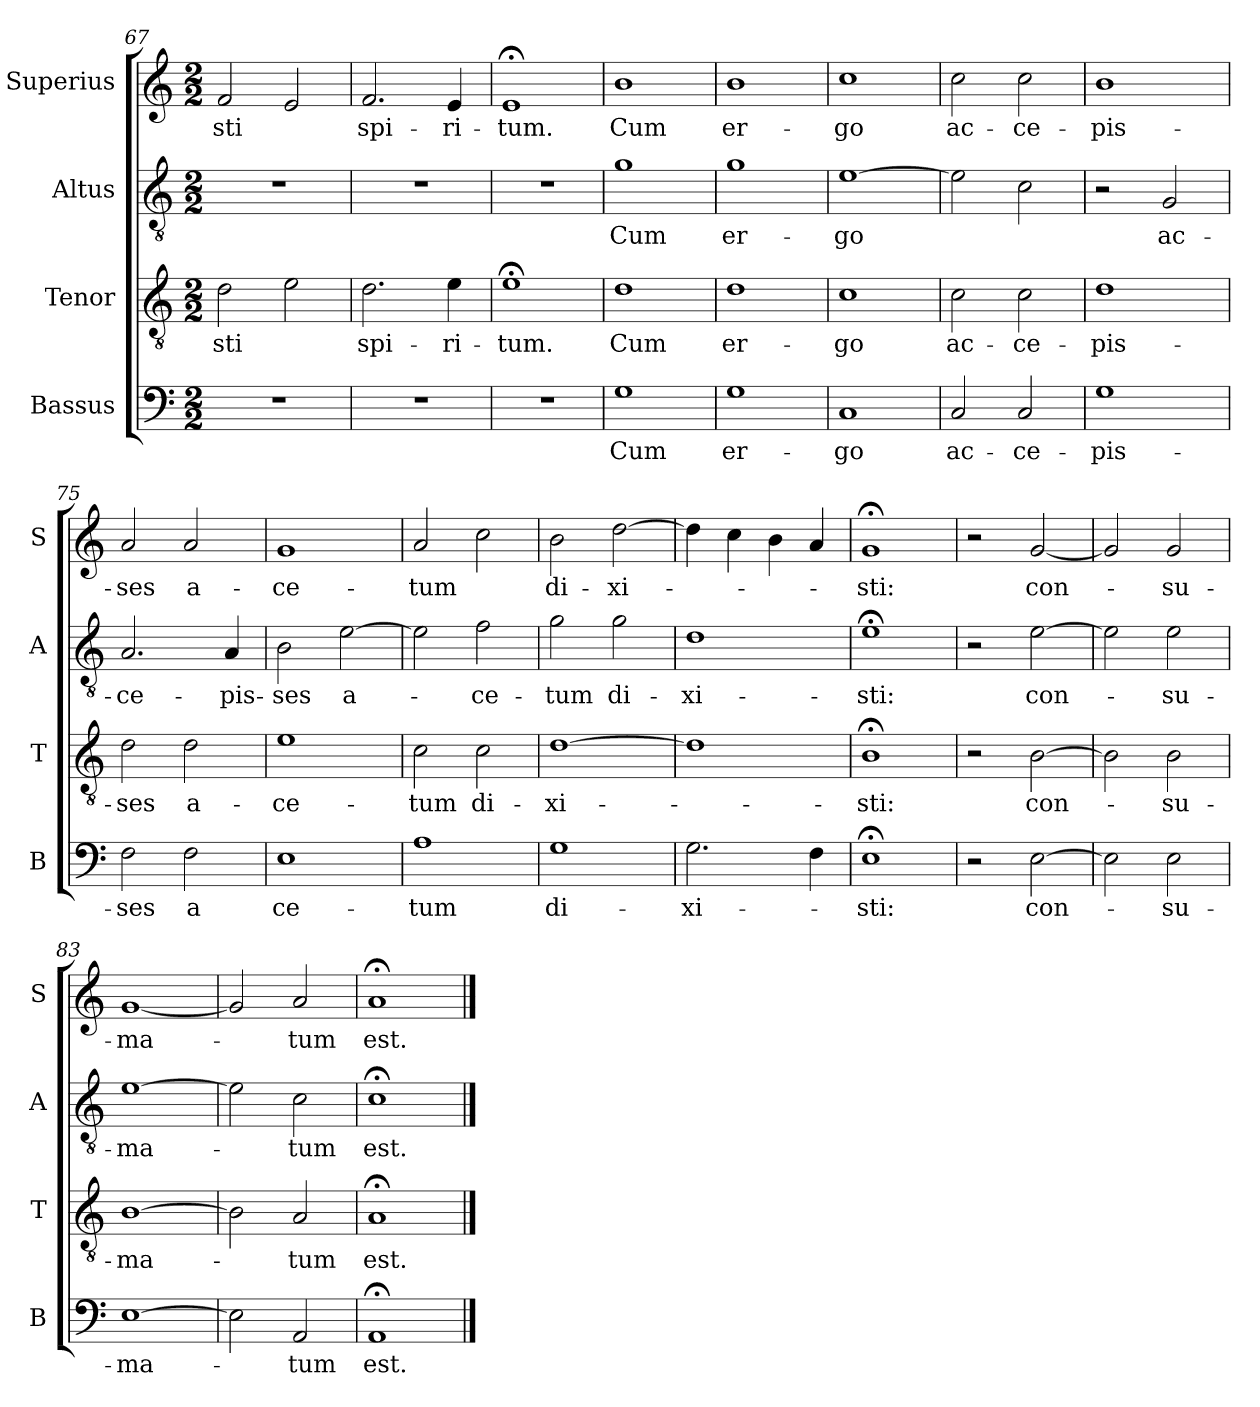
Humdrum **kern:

**kern	**text	**kern	**text	**kern	**text	**kern	**text
*part4	*part4	*part3	*part3	*part2	*part2	*part1	*part1
*staff4	*staff4	*staff3	*staff3	*staff2	*staff2	*staff1	*staff1
*I"Bassus	*	*I"Tenor	*	*I"Altus	*	*I"Superius	*
*I'B	*	*I'T	*	*I'A	*	*I'S	*
*clefF4	*	*clefGv2	*	*clefGv2	*	*clefG2	*
*k[]	*	*k[]	*	*k[]	*	*k[]	*
*M2/2	*	*M2/2	*	*M2/2	*	*M2/2	*
=67	=67	=67	=67	=67	=67	=67	=67
1r	.	2d	-sti	1r	.	2f	-sti
.	.	2e	.	.	.	2e	.
=68	=68	=68	=68	=68	=68	=68	=68
1r	.	2.d	spi-	1r	.	2.f	spi-
.	.	4e	-ri-	.	.	4e	-ri-
=69	=69	=69	=69	=69	=69	=69	=69
1r	.	1e;<	-tum.	1r	.	1e;<	-tum.
=70	=70	=70	=70	=70	=70	=70	=70
1G	Cum	1d	Cum	1g	Cum	1b	Cum
=71	=71	=71	=71	=71	=71	=71	=71
1G	er-	1d	er-	1g	er-	1b	er-
=72	=72	=72	=72	=72	=72	=72	=72
1C	-go	1c	-go	[1e	-go	1cc	-go
=73	=73	=73	=73	=73	=73	=73	=73
2C	ac-	2c	ac-	2e]	.	2cc	ac-
2C	-ce-	2c	-ce-	2c	.	2cc	-ce-
=74	=74	=74	=74	=74	=74	=74	=74
1G	-pis-	1d	-pis-	2r	.	1b	-pis-
.	.	.	.	2G	ac-	.	.
=75	=75	=75	=75	=75	=75	=75	=75
2F	-ses	2d	-ses	2.A	-ce-	2a	-ses
2F	a	2d	a-	.	.	2a	a-
.	.	.	.	4A	-pis-	.	.
=76	=76	=76	=76	=76	=76	=76	=76
1E	ce-	1e	-ce-	2B	-ses	1g	-ce-
.	.	.	.	[2e	a-	.	.
=77	=77	=77	=77	=77	=77	=77	=77
1A	-tum	2c	-tum	2e]	.	2a	-tum
.	.	2c	di-	2f	-ce-	2cc	.
=78	=78	=78	=78	=78	=78	=78	=78
1G	di-	[1d	-xi-	2g	-tum	2b	di-
.	.	.	.	2g	di-	[2dd	-xi-
=79	=79	=79	=79	=79	=79	=79	=79
2.G	-xi-	1d]	.	1d	-xi-	4dd]	.
.	.	.	.	.	.	4cc	.
.	.	.	.	.	.	4b	.
4F	.	.	.	.	.	4a	.
=80	=80	=80	=80	=80	=80	=80	=80
1E;<	-sti:	1B;<	-sti:	1e;<	-sti:	1g;<	-sti:
=81	=81	=81	=81	=81	=81	=81	=81
2r	.	2r	.	2r	.	2r	.
[2E	con-	[2B	con-	[2e	con-	[2g	con-
=82	=82	=82	=82	=82	=82	=82	=82
2E]	.	2B]	.	2e]	.	2g]	.
2E	-su-	2B	-su-	2e	-su-	2g	-su-
=83	=83	=83	=83	=83	=83	=83	=83
[1E	-ma-	[1B	-ma-	[1e	-ma-	[1g	-ma-
=84	=84	=84	=84	=84	=84	=84	=84
2E]	.	2B]	.	2e]	.	2g]	.
2AA	-tum	2A	-tum	2c	-tum	2a	-tum
=85	=85	=85	=85	=85	=85	=85	=85
1AA;<	est.	1A;<	est.	1c;<	est.	1a;<	est.
==	==	==	==	==	==	==	==
*-	*-	*-	*-	*-	*-	*-	*-
